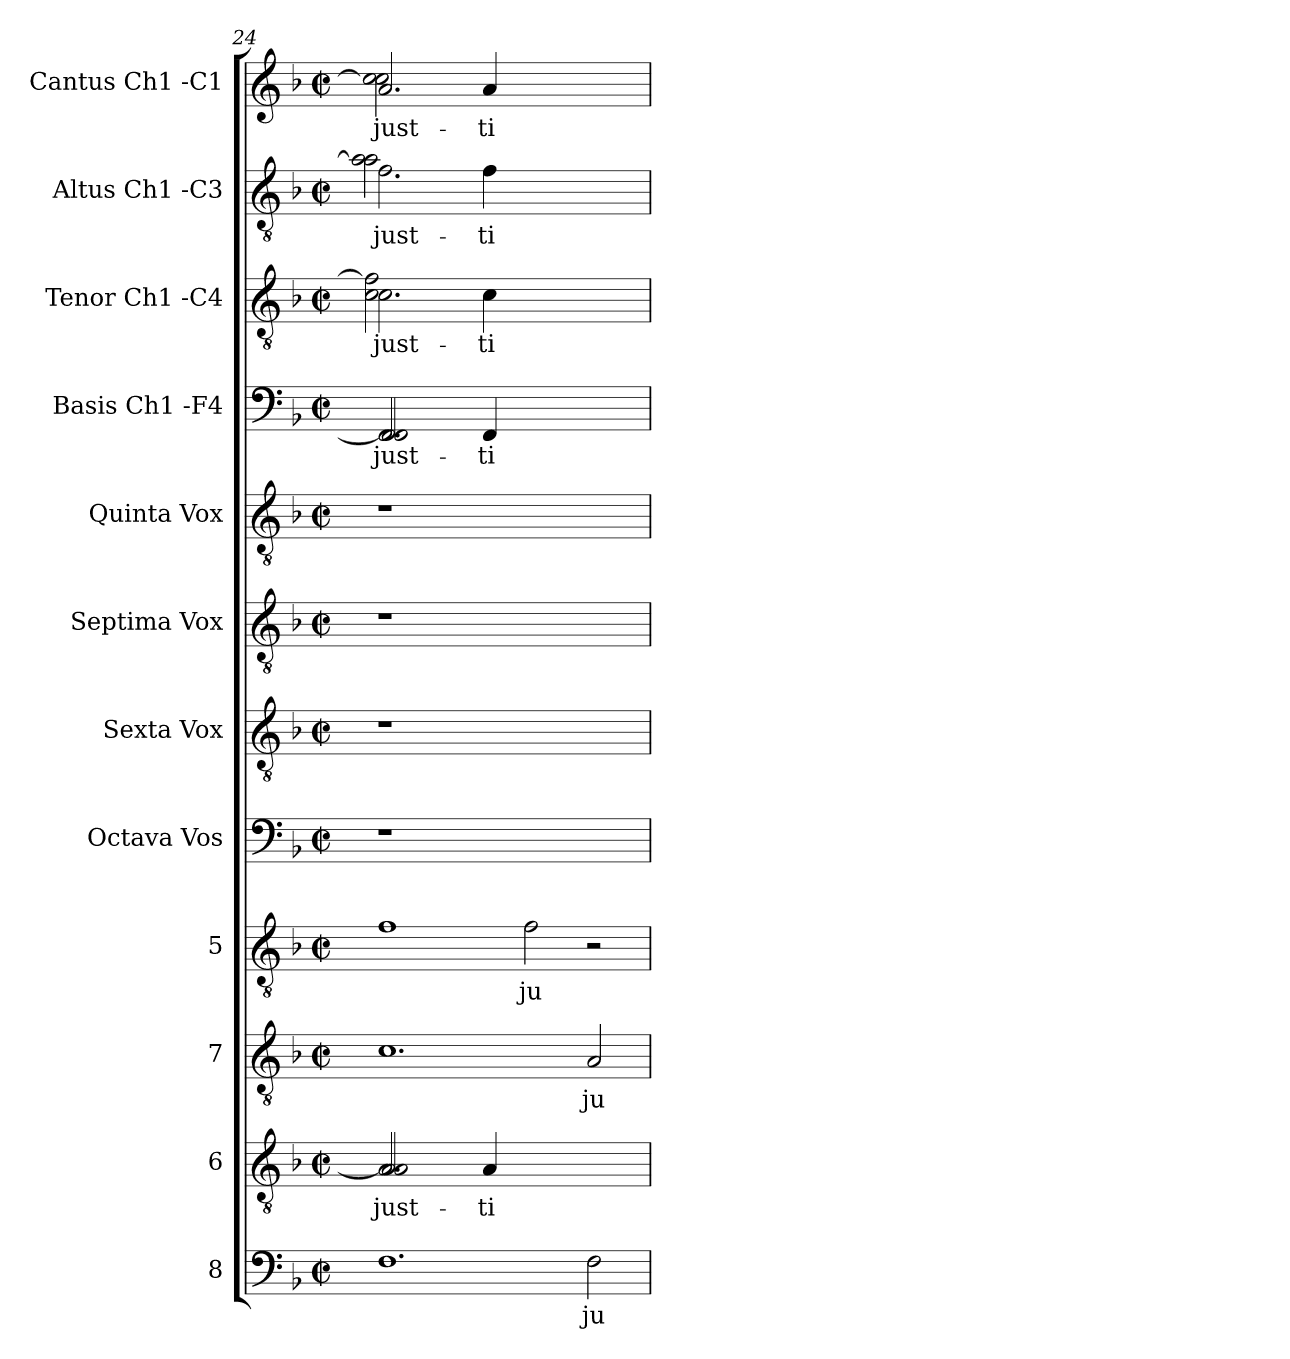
**kern	**text	**kern	**text	**kern	**text	**kern	**text	**kern	**kern	**kern	**kern	**kern	**text	**kern	**text	**kern	**text	**kern	**text
*part12	*part12	*part11	*part11	*part10	*part10	*part9	*part9	*part8	*part7	*part6	*part5	*part4	*part4	*part3	*part3	*part2	*part2	*part1	*part1
*staff12	*staff12	*staff11	*staff11	*staff10	*staff10	*staff9	*staff9	*staff8	*staff7	*staff6	*staff5	*staff4	*staff4	*staff3	*staff3	*staff2	*staff2	*staff1	*staff1
*I"8	*	*I"6	*	*I"7	*	*I"5	*	*I"Octava  Vos	*I"Sexta  Vox	*I"Septima  Vox	*I"Quinta  Vox	*I"Basis  Ch1 -F4	*	*I"Tenor  Ch1 -C4	*	*I"Altus  Ch1 -C3	*	*I"Cantus  Ch1 -C1	*
*	*	*	*	*	*	*	*	*	*	*	*	*I'B	*	*I'T	*	*I'A	*	*I'C	*
!!LO:PB:g=z
*clefF4	*	*clefGv2	*	*clefGv2	*	*clefGv2	*	*clefF4	*clefGv2	*clefGv2	*clefGv2	*clefF4	*	*clefGv2	*	*clefGv2	*	*clefG2	*
*k[b-]	*	*k[b-]	*	*k[b-]	*	*k[b-]	*	*k[b-]	*k[b-]	*k[b-]	*k[b-]	*k[b-]	*	*k[b-]	*	*k[b-]	*	*k[b-]	*
*F:	*	*F:	*	*F:	*	*F:	*	*F:	*F:	*F:	*F:	*F:	*	*F:	*	*F:	*	*F:	*
*M2/2	*	*M2/2	*	*M2/2	*	*M2/2	*	*M2/2	*M2/2	*M2/2	*M2/2	*M2/2	*	*M2/2	*	*M2/2	*	*M2/2	*
*met(c|)	*	*met(c|)	*	*met(c|)	*	*met(c|)	*	*met(c|)	*met(c|)	*met(c|)	*met(c|)	*met(c|)	*	*met(c|)	*	*met(c|)	*	*met(c|)	*
=24	=24	=24	=24	=24	=24	=24	=24	=24	=24	=24	=24	=24	=24	=24	=24	=24	=24	=24	=24
*	*	*^	*	*	*	*	*	*	*	*	*	*	*	*	*	*	*	*	*
!	!	!	!	!LO:LY:b:cj	!	!	!	!	!	!	!	!	!	!LO:LY:b:cj	!	!LO:LY:b:cj	!	!LO:LY:b:cj	!	!LO:LY:b:cj
*	*	*	*	*	*	*	*	*	*	*	*	*	*^	*	*^	*	*^	*	*^	*
1.F	.	2.A/	2A/] 2A/	just-	1.c	.	1f	.	1r	1r	1r	1r	2.FF/	2FF/] 2FF/	just-	2.c\	2f\] 2c\	just-	2.f\	2a\] 2a\	just-	2.a/	2cc\] 2cc\	just-
.	.	.	1ryy	.	.	.	.	.	.	.	.	.	.	1ryy	.	.	1ryy	.	.	1ryy	.	.	1ryy	.
!	!	!	!	!LO:LY:b:cj	!	!	!	!	!	!	!	!	!	!	!LO:LY:b:cj	!	!	!LO:LY:b:cj	!	!	!LO:LY:b:cj	!	!	!LO:LY:b:cj
.	.	4A/	.	-ti-	.	.	.	.	.	.	.	.	4FF/	.	-ti-	4c\	.	-ti-	4f\	.	-ti-	4a/	.	-ti-
!	!	!	!	!	!	!	!	!LO:LY:b:cj	!	!	!	!	!	!	!	!	!	!	!	!	!	!	!	!
.	.	1ryy	.	.	.	.	2f\	ju-	1ryy	1ryy	1ryy	1ryy	1ryy	.	.	1ryy	.	.	1ryy	.	.	1ryy	.	.
!	!LO:LY:b:cj	!	!	!	!	!LO:LY:b:cj	!	!	!	!	!	!	!	!	!	!	!	!	!	!	!	!	!	!
2F\	ju-	.	2ryy	.	2A/	ju-	2r	.	.	.	.	.	.	2ryy	.	.	2ryy	.	.	2ryy	.	.	2ryy	.
*	*	*	*	*	*	*	*	*	*	*	*	*	*v	*v	*	*	*	*	*v	*v	*	*v	*v	*
*	*	*v	*v	*	*	*	*	*	*	*	*	*	*	*	*v	*v	*	*	*	*	*
=	=	=	=	=	=	=	=	=	=	=	=	=	=	=	=	=	=	=	=
*-	*-	*-	*-	*-	*-	*-	*-	*-	*-	*-	*-	*-	*-	*-	*-	*-	*-	*-	*-
